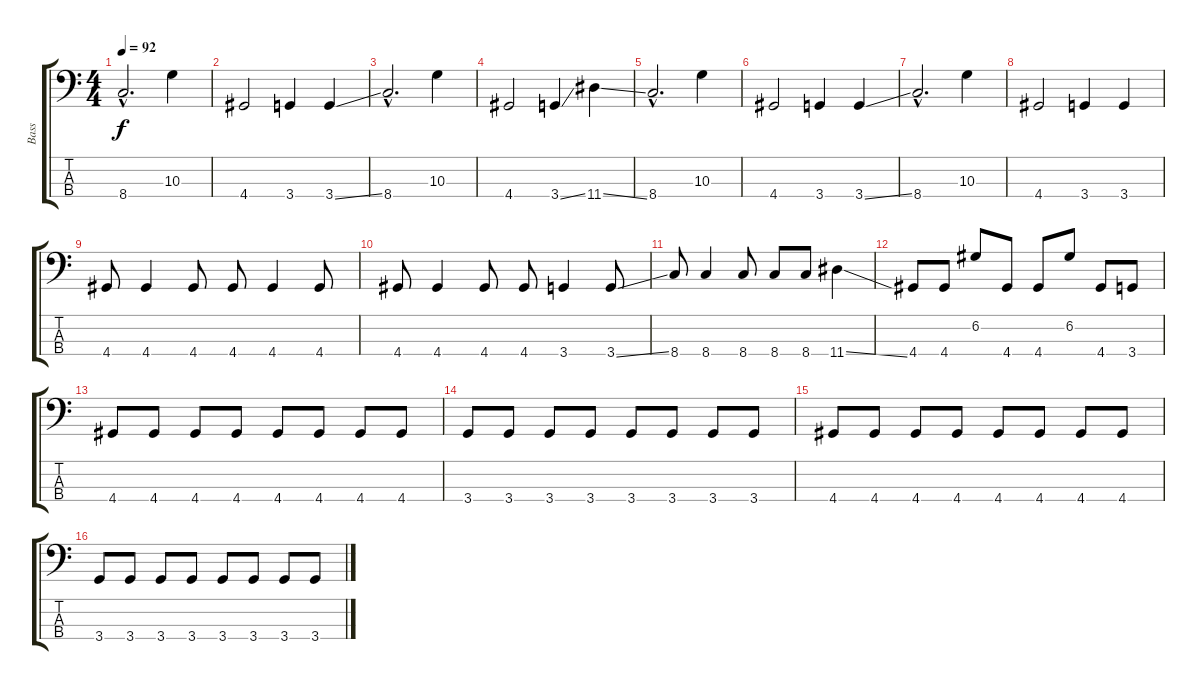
\track ("Bass" "Bass") {instrument electricbasspick}
\staff {score tabs}
\tuning (G2 D2 A1 E1) {hide}
\ts (4 4)
\tempo 92
\clef f4
\ks c
8.4{hac}.2{d dy f} 10.3.4 |
4.4.2 3.4.4 3.4{ss}.4 |
8.4{hac}.2{d} 10.3.4 |
4.4.2 3.4{ss}.4 11.4{ss}.4 |
8.4{hac}.2{d} 10.3.4 |
4.4.2 3.4.4 3.4{ss}.4 |
8.4{hac}.2{d} 10.3.4 |
4.4.2 3.4.4 3.4.4 |
4.4.8 4.4.4 4.4.8 4.4.8 4.4.4 4.4.8 |
4.4.8 4.4.4 4.4.8 4.4.8 3.4.4 3.4{ss}.8 |
8.4.8 8.4.4 8.4.8 8.4.8 8.4.8 11.4{ss}.4 |
4.4.8 4.4.8 6.2.8 4.4.8 4.4.8 6.2.8 4.4.8 3.4.8 |
4.4.8 4.4.8 4.4.8 4.4.8 4.4.8 4.4.8 4.4.8 4.4.8 |
3.4.8 3.4.8 3.4.8 3.4.8 3.4.8 3.4.8 3.4.8 3.4.8 |
4.4.8 4.4.8 4.4.8 4.4.8 4.4.8 4.4.8 4.4.8 4.4.8 |
3.4.8 3.4.8 3.4.8 3.4.8 3.4.8 3.4.8 3.4.8 3.4{ss}.8
